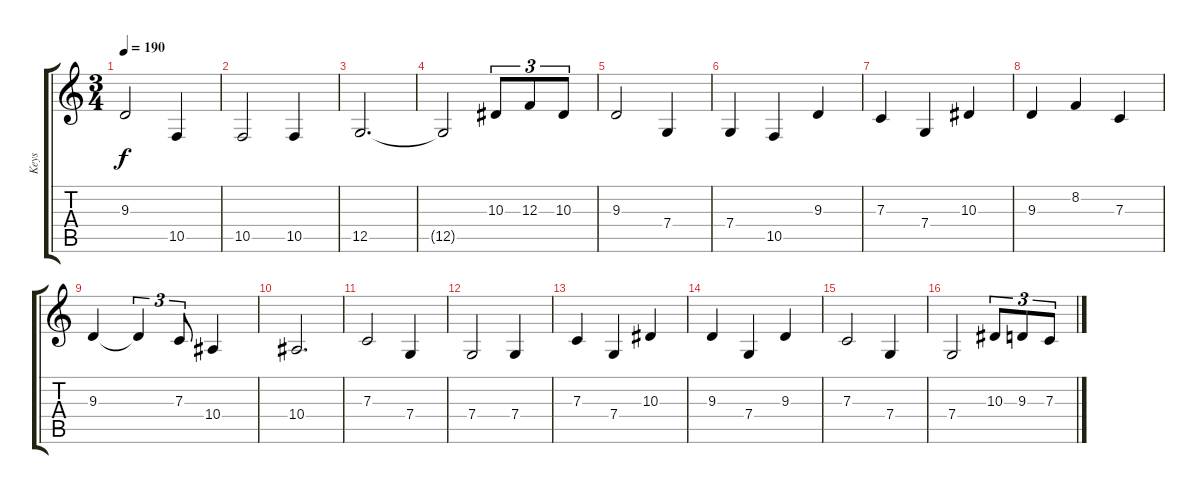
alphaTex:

\track ("Keys" "Keys") {instrument pad3polysynth}
\staff {score tabs}
\tuning (D4 A3 F3 C3 G2 C2) {hide}
\ts (3 4)
\tempo 190
\clef g2
\ks c
9.3.2{dy f} 10.5.4 |
10.5.2 10.5.4 |
12.5.2{d} |
12.5{t}.2 10.3.8{tu (3 2)} 12.3.8{tu (3 2)} 10.3.8{tu (3 2)} |
9.3.2 7.4.4 |
7.4.4 10.5.4 9.3.4 |
7.3.4 7.4.4 10.3.4 |
9.3.4 8.2.4 7.3.4 |
9.3.4 9.3{t}.4{tu (3 2)} 7.3.8{tu (3 2)} 10.4.4 |
10.4.2{d} |
7.3.2 7.4.4 |
7.4.2 7.4.4 |
7.3.4 7.4.4 10.3.4 |
9.3.4 7.4.4 9.3.4 |
7.3.2 7.4.4 |
7.4.2 10.3.8{tu (3 2)} 9.3.8{tu (3 2)} 7.3.8{tu (3 2)}
